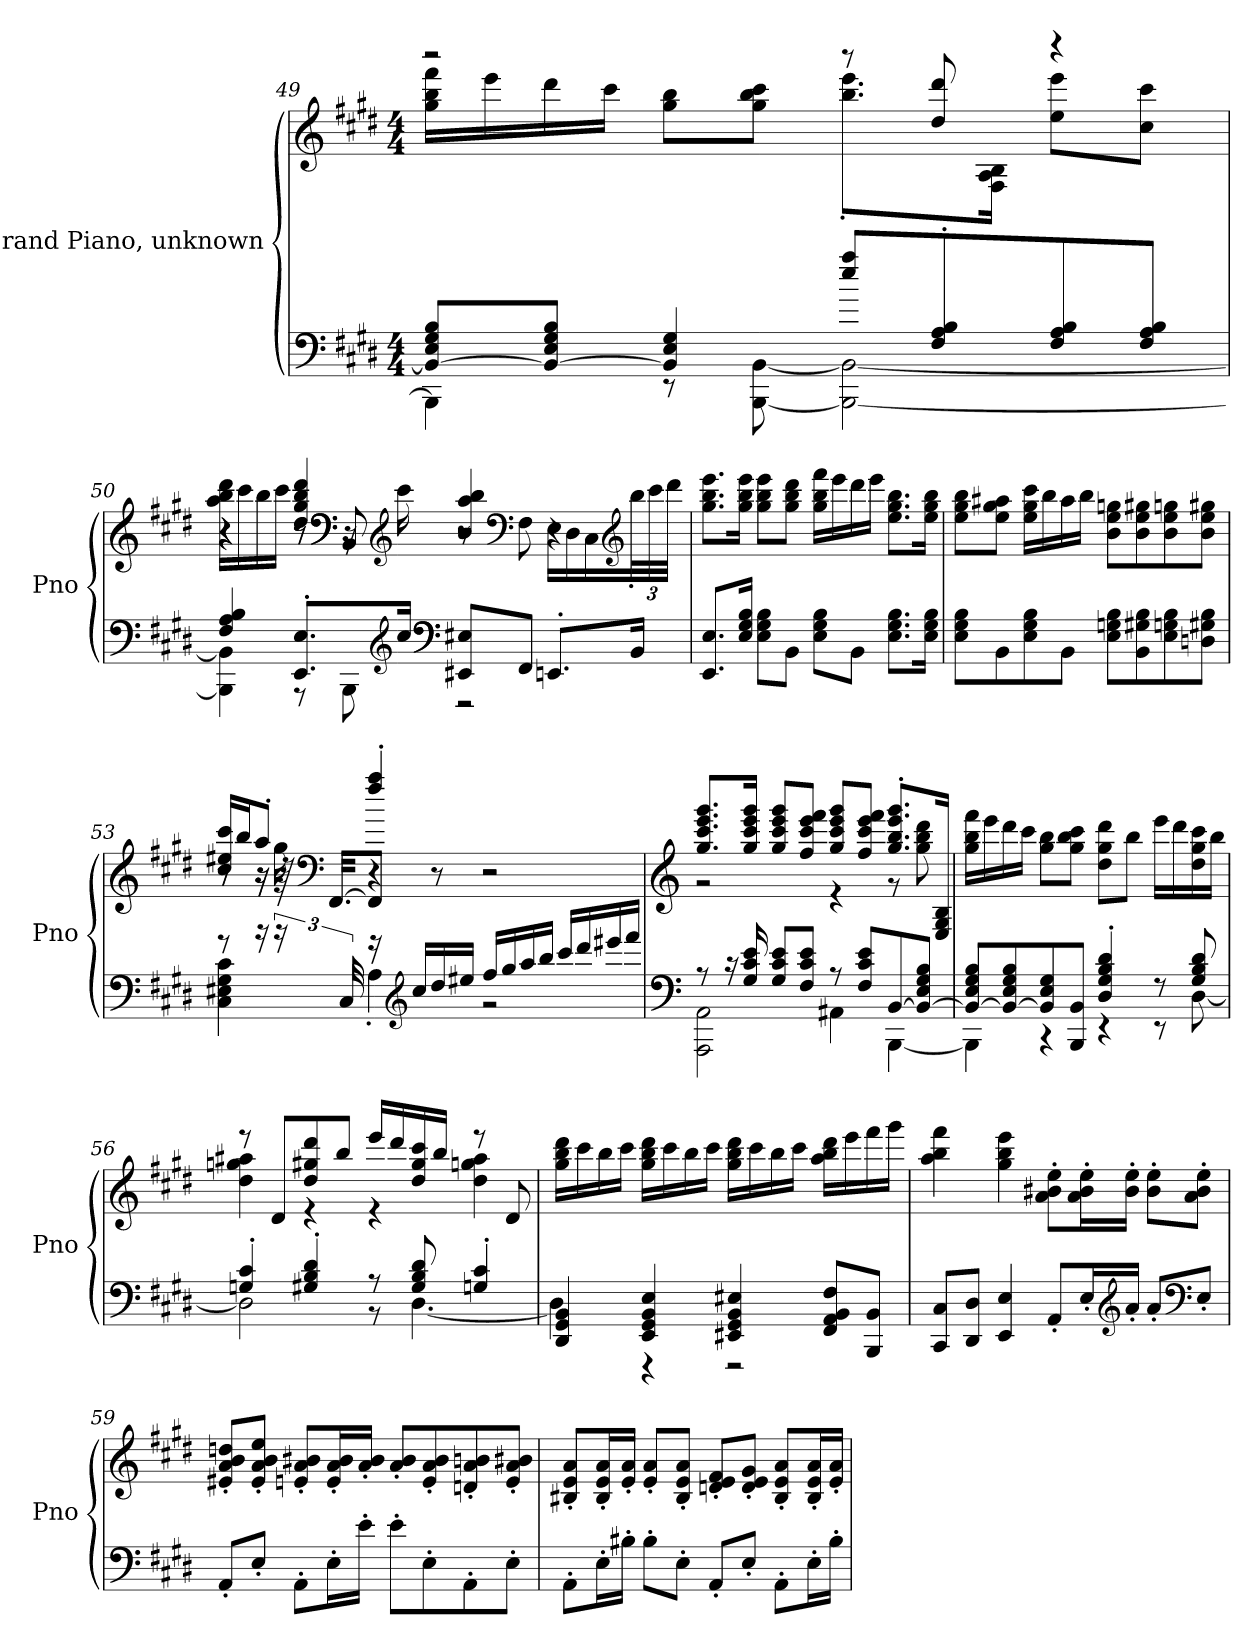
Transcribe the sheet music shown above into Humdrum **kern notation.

**kern	**kern
*part1	*part1
*staff2	*staff1
*I"Grand Piano, unknown	*
*I'Pno	*
*clefF4	*clefG2
*k[f#c#g#d#]	*k[f#c#g#d#]
*M4/4	*M4/4
=49	=49
*^	*^
8BB/_ 8E/ 8G#/ 8B/L	4BBB\]	2r	16gg#\ 16bb\ 16fff#\LL
.	.	.	16eee\
8BB/_ 8E/ 8G#/ 8B/J	.	.	16ddd#\
.	.	.	16ccc#\JJ
4BB/] 4E/ 4G#/	8r	.	8gg#\ 8bb\L
.	[8BBB\ [8BB\	.	8gg#\ 8bb\ 8ccc#\J
8ee/ 8aa/L	2BBB\_ 2BB\_	8r	8.bb\' 8.eee\'L
8F#/' 8A/' 8B/'	.	8dd#/ 8ddd#/	.
.	.	.	16F#\ 16A\ 16B\Jk
8F#/ 8A/ 8B/	.	4r	8ee\ 8eee\L
8F#/ 8A/ 8B/J	.	.	8cc#\ 8ccc#\J
!!LO:LB:g=z
=50	=50	=50	=50
*	*	*	*^
4F#/ 4A/ 4B/	4BBB\] 4BB\]	4r	16aa\ 16bb\ 16ddd#\LL	4r
.	.	.	16ccc#\	.
.	.	.	16bb\	.
.	.	.	16ccc#\JJ	.
8.EE/' 8.E/'L	8r	4dd#/ 4gg#/ 4bb/ 4ddd#/	8r	8r
*	*	*clefF4	*	*
.	8BBB\	.	16r	8BB/
*clefG2	*	*clefG2	*	*
16cc#/Jk	.	.	16ccc#\	.
*clefF4	*	*	*	*
8EE#X/ 8E#X/L	2r	4b/ 4aa/ 4bb/	8r	2r
*	*	*clefF4	*	*
8FF#/J	.	.	8F#\	.
8.EEn'/L	.	4r	16E\LL	.
.	.	.	16D#\	.
.	.	.	16C#\	.
*	*	*clefG2	*	*
*	*	*	*Xbrackettup	*
16BB/Jk	.	.	48bb'\L	.
.	.	.	48ccc#\	.
.	.	.	48ddd#\JJJ	.
*v	*v	*	*	*
*	*v	*v	*v
=51	=51
8.EE/ 8.E/L	8.gg#\ 8.bb\ 8.eee\L
16E/ 16G#/ 16B/Jk	16gg#\ 16bb\ 16eee\Jk
8E\ 8G#\ 8B\L	8gg#\ 8bb\ 8eee\L
8BB\J	8gg#\ 8bb\ 8ddd#\J
8E\ 8G#\ 8B\L	16gg#\ 16bb\ 16fff#\LL
.	16eee\
8BB\J	16ddd#\
.	16eee\JJ
8.E\ 8.G#\ 8.B\L	8.ee\ 8.gg#\ 8.bb\L
16E\ 16G#\ 16B\Jk	16ee\ 16gg#\ 16bb\Jk
!!LO:LB:g=z
=52	=52
8E\ 8G#\ 8B\L	8ee\ 8gg#\ 8bb\L
8BB\	8ee\ 8gg#\ 8aa#X\J
8E\ 8G#\ 8B\	16ee\ 16gg#\ 16ccc#\LL
.	16bb\
8BB\J	16aa#\
.	16bb\JJ
8E\ 8Gn\ 8B\L	8b\ 8ee\ 8ggn\L
8BB\ 8G#X\ 8B\	8b\ 8ee\ 8gg#X\
8E\ 8Gn\ 8B\	8b\ 8ee\ 8ggn\
8Dn\ 8G#X\ 8B\J	8b\ 8ee\ 8gg#X\J
=53	=53
*^	*^
*	*	*	*^
8r	4C#\ 4E#X\ 4G#\ 4c#\	16cc#/ 16ee#X/ 16ccc#/LL	8r	8r
.	.	16bb/J	.	.
16r	.	8aa'/J	16r	16r
24r	.	.	16gg#\	64r
*	*	*clefF4	*	*
.	.	.	.	[32.FF#/KKL
48C#/	.	.	.	.
16r	4A'\	4ff#/' 4aa/'	4r	8FF#/J]
*clefG2	*	*	*	*
16cc#/LL	.	.	.	.
16dd#/	.	.	.	8r
16ee#X/JJ	.	.	.	.
16ff#/LL	2r	2r	2r	2r
16gg#/	.	.	.	.
16aa/	.	.	.	.
16bb/JJ	.	.	.	.
16ccc#/LL	.	.	.	.
16ddd#/	.	.	.	.
16eee#X/	.	.	.	.
16fff#/JJ	.	.	.	.
*	*	*v	*v	*v
!!LO:PB:g=z
=54	=54	=54
*clefF4	*	*clefG2
*	*	*^
8r	2AAA\ 2AA\	8.gg#/ 8.ccc#/ 8.eee/ 8.ggg#/L	2r
16r	.	.	.
16G#/ 16c#/ 16e/	.	16gg#/ 16ccc#/ 16eee/ 16ggg#/Jk	.
8G#/ 8c#/ 8e/L	.	8gg#/ 8ccc#/ 8eee/ 8ggg#/L	.
8F#/ 8c#/ 8e/J	.	8ff#/ 8ccc#/ 8eee/ 8fff#/J	.
8r	4AA#X\	8gg#/ 8ccc#/ 8eee/ 8ggg#/L	4r
8F#/ 8c#/ 8e/L	.	8ff#/ 8ccc#/ 8eee/ 8fff#/J	.
[8BB/	[4BBB\	8.gg#/' 8.bb/' 8.eee/' 8.ggg#/'L	8r
8BB/_ 8E/ 8G#/ 8B/J	.	.	8gg#\ 8bb\ 8ddd#\
.	.	16E/ 16G#/ 16B/Jk	.
*	*	*v	*v
=55	=55	=55
8BB/_ 8E/ 8G#/ 8B/L	4BBB\]	16gg#\ 16bb\ 16fff#\LL
.	.	16eee\
8BB/_ 8E/ 8G#/ 8B/	.	16ddd#\
.	.	16ccc#\JJ
8BB/] 8E/ 8G#/	4r	8gg#\ 8bb\L
8BBB/ 8BB/J	.	8gg#\ 8bb\ 8ccc#\J
4D#/' 4G#/' 4B/' 4d#/'	4r	8dd#\ 8gg#\ 8ddd#\L
.	.	8bb\J
8r	8r	16eee\LL
.	.	16ddd#\
8G#/ 8B/ 8d#/	[8D#\	16dd#\ 16gg#\ 16ccc#\
.	.	16bb\JJ
!!LO:LB:g=z
=56	=56	=56
*	*	*^
4Gn/' 4c#/'	2D#\]	8r	4dd#\ 4ggn\ 4aa#X\
.	.	8d#/L	.
4G#X/' 4B/' 4d#/'	.	8dd#/ 8gg#X/ 8ddd#/	4r
.	.	8bb/J	.
8r	8r	16eee/LL	4r
.	.	16ddd#/	.
8G#/ 8B/ 8d#/	[4.D#\	16dd#/ 16gg#/ 16ccc#/	.
.	.	16bb/JJ	.
4Gn/' 4c#/'	.	8r	4dd#\ 4ggn\ 4aa#\
.	.	8d#/	.
*	*	*v	*v
=57	=57	=57
4DD#/ 4GG#/ 4BB/	4D#\]	16gg#\ 16bb\ 16ddd#\LL
.	.	16ccc#\
.	.	16bb\
.	.	16ccc#\JJ
4EE/ 4GG#/ 4BB/ 4E/	4r	16gg#\ 16bb\ 16ddd#\LL
.	.	16ccc#\
.	.	16bb\
.	.	16ccc#\JJ
4EE#X/ 4GG#/ 4BB/ 4E#X/	2r	16gg#\ 16bb\ 16ddd#\LL
.	.	16ccc#\
.	.	16bb\
.	.	16ccc#\JJ
8FF#/ 8AA/ 8BB/ 8F#/L	.	16aa\ 16bb\ 16ddd#\LL
.	.	16eee\
8BBB/ 8BB/J	.	16fff#\
.	.	16ggg#\JJ
*v	*v	*
!!LO:LB:g=z
=58	=58
8CC#/ 8C#/L	4aa\ 4bb\ 4fff#\
8DD#/ 8D#/J	.
4EE/ 4E/	4gg#\ 4bb\ 4eee\
8AA'/L	8a\' 8b#X\' 8ee\'L
16E'/L	16a\' 16b#\' 16ee\'L
*clefG2	*
16a'/JJ	16b#\' 16ee\'JJ
8a'/L	8b#\' 8ee\'L
*clefF4	*
8E'/J	8a\' 8b#\' 8ee\'J
=59	=59
8AA'/L	8e#X/' 8a/' 8b/' 8ddn/'L
8E'/J	8e#/' 8a/' 8b/' 8ee/'J
8AA'\L	8en/' 8a/' 8b#X/'L
16E'\L	16e/' 16a/' 16b#/'L
16e'\JJ	16a/' 16b#/'JJ
8e'\L	8a/' 8b#/'L
8E'\	8e/' 8a/' 8b#/'
8AA'\	8dn/' 8a/' 8bn/'
8E'\J	8e/' 8a/' 8b#X/'J
!!LO:LB:g=z
=60	=60
8AA'\L	8B#X/' 8e/' 8a/'L
16E'\L	16B#/' 16e/' 16a/'L
16B#X'\JJ	16e/' 16a/'JJ
8B#'\L	8e/' 8a/'L
8E'\J	8B#/' 8e/' 8a/'J
8AA'/L	8dn/' 8e/' 8f#/'L
8E'/J	8d/' 8e/' 8g#/'J
8AA'\L	8B#/' 8e/' 8a/'L
16E'\L	16B#/' 16e/' 16a/'L
16B#'\JJ	16e/' 16a/'JJ
=	=
*-	*-
